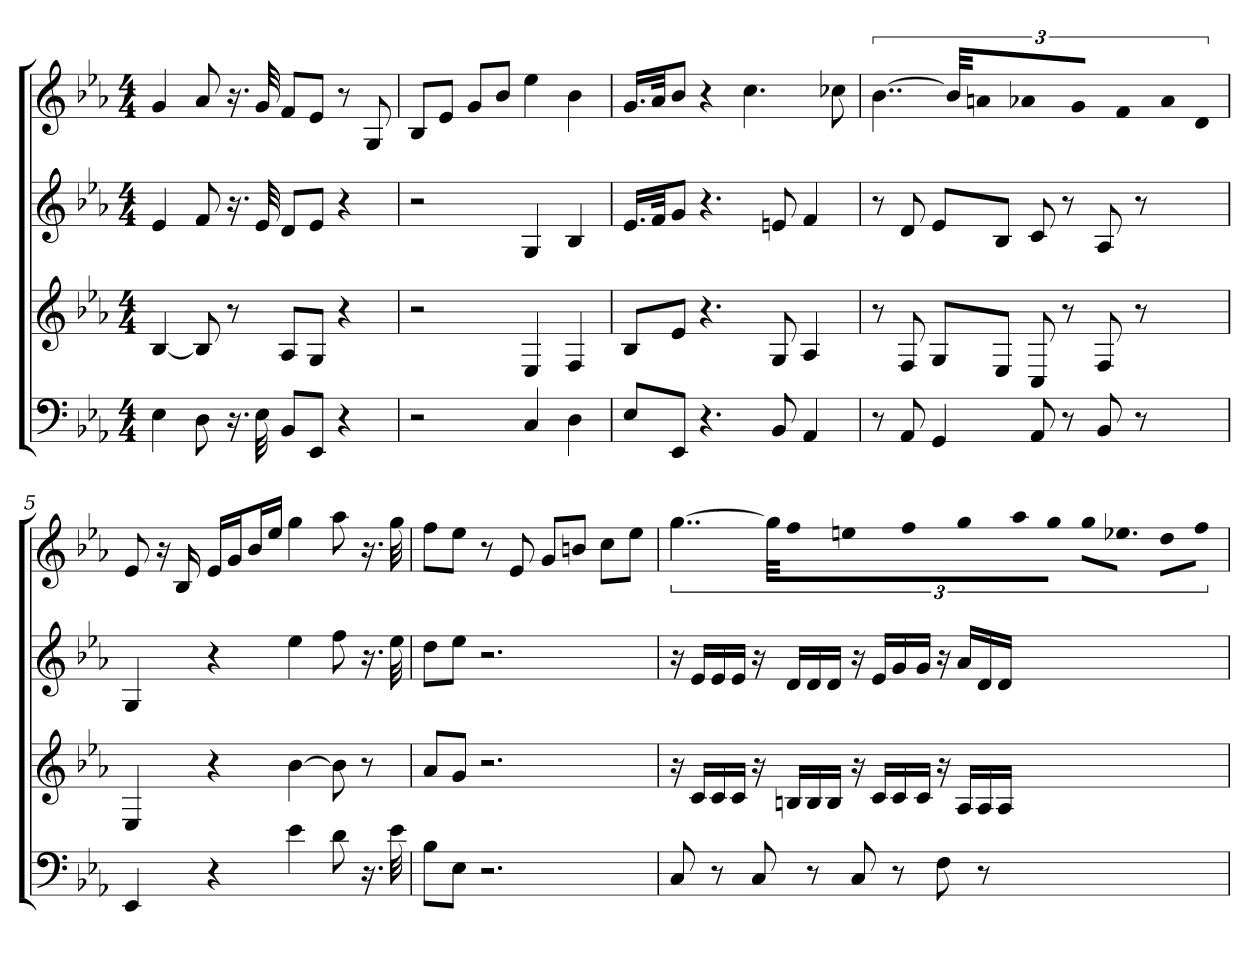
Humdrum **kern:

**kern	**kern	**kern	**kern
*part4	*part3	*part2	*part1
*staff4	*staff3	*staff2	*staff1
*k[b-e-a-]	*k[b-e-a-]	*k[b-e-a-]	*k[b-e-a-]
*E-:	*E-:	*E-:	*E-:
*M4/4	*M4/4	*M4/4	*M4/4
=	=	=	=
4E-	[4B-	4e-	4g
8D	8B-]	8f	8a-
16.r	8r	16.r	16.r
32E-	.	32e-	32g
8BB-L	8A-L	8dL	8fL
8EE-J	8GJ	8e-J	8e-J
4r	4r	4r	8r
.	.	.	8G
=2	=2	=2	=2
2r	2r	2r	8B-L
.	.	.	8e-J
.	.	.	8gL
.	.	.	8b-J
4C	4E-	4G	4ee-
4D	4F	4B-	4b-
=3	=3	=3	=3
8E-L	8B-L	16.e-LL	16.gLL
.	.	32fJk	32a-Jk
8EE-J	8e-J	8gJ	8b-J
4.r	4.r	4.r	4r
.	.	.	4.cc
8BB-	8G	8en	.
4AA-	4A-	4f	.
.	.	.	8cc-X
=4	=4	=4	=4
8r	8r	8r	[6..b-
8AA-	8F	8d	.
4GG	8GL	8e-L	.
.	.	.	48b-KLL]
.	.	.	16anJ
.	8E-J	8B-J	16a-XL
.	.	.	16gJJ
8AA-	8C	8c	8f
8r	8r	8r	4a-
8BB-	8F	8A-	.
8r	8r	8r	8d
=5	=5	=5	=5
4EE-	4E-	4G	8e-
.	.	.	16r
.	.	.	16B-
4r	4r	4r	16e-LL
.	.	.	16gJ
.	.	.	16b-L
.	.	.	16ee-JJ
4e-	[4b-	4ee-	4gg
8d	8b-]	8ff	8aa-
16.r	8r	16.r	16.r
32e-	.	32ee-	32gg
=6	=6	=6	=6
8B-L	8a-L	8ddL	8ffL
8E-J	8gJ	8ee-J	8ee-J
2.r	2.r	2.r	8r
.	.	.	8e-
.	.	.	8gL
.	.	.	8bnJ
.	.	.	8ccL
.	.	.	8ee-J
=7	=7	=7	=7
8C	16r	16r	[6..gg
.	16cLL	16e-LL	.
8r	16c	16e-	.
.	16cJJ	16e-JJ	.
8C	16r	16r	.
.	.	.	48ggLLL]
.	16BnLL	16dLL	32ff
.	.	.	32eenJJ
8r	16B	16d	32ffLL
.	.	.	32gg
.	16BJJ	16dJJ	32aa-
.	.	.	32ggJJJ
8C	16r	16r	8ggL
.	16cLL	16e-LL	.
8r	16c	16g	8.ee-XJ
.	16cJJ	16gJJ	.
8F	16r	16r	.
.	16A-LL	16a-LL	16ddKL
8r	16A-	16d	[8ffJ
.	16A-JJ	16dJJ	.
=	=	=	=
*-	*-	*-	*-
